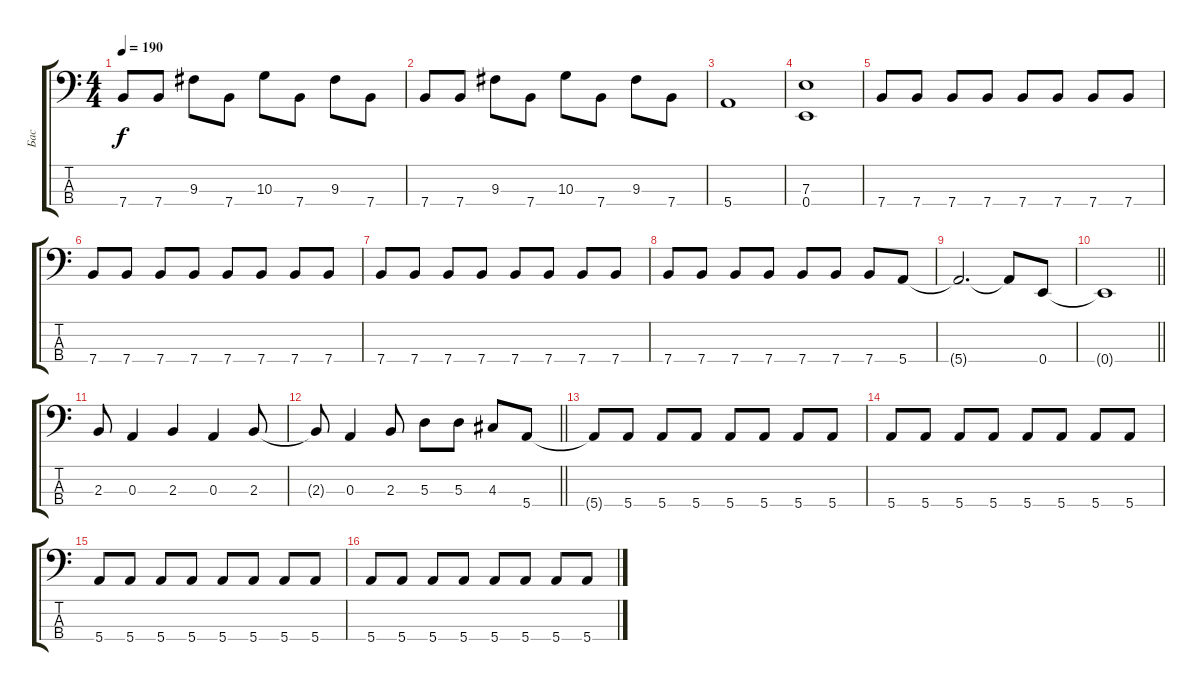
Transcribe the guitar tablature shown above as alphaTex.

\track ("Бас" "Бас") {instrument electricbassfinger}
\staff {score tabs}
\tuning (G2 D2 A1 E1) {hide}
\ts (4 4)
\tempo 190
\clef f4
\ks c
7.4.8{dy f} 7.4.8 9.3.8 7.4.8 10.3.8 7.4.8 9.3.8 7.4.8 |
7.4.8 7.4.8 9.3.8 7.4.8 10.3.8 7.4.8 9.3.8 7.4.8 |
5.4.1 |
(7.3 0.4).1 |
7.4.8 7.4.8 7.4.8 7.4.8 7.4.8 7.4.8 7.4.8 7.4.8 |
7.4.8 7.4.8 7.4.8 7.4.8 7.4.8 7.4.8 7.4.8 7.4.8 |
7.4.8 7.4.8 7.4.8 7.4.8 7.4.8 7.4.8 7.4.8 7.4.8 |
7.4.8 7.4.8 7.4.8 7.4.8 7.4.8 7.4.8 7.4.8 5.4.8 |
5.4{t}.2{d} 5.4{t}.8 0.4.8 |
\barLineRight lightlight
0.4{t}.1 |
2.3.8 0.3.4 2.3.4 0.3.4 2.3.8 |
\barLineRight lightlight
2.3{t}.8 0.3.4 2.3.8 5.3.8 5.3.8 4.3.8 5.4.8 |
5.4{t}.8 5.4.8 5.4.8 5.4.8 5.4.8 5.4.8 5.4.8 5.4.8 |
5.4.8 5.4.8 5.4.8 5.4.8 5.4.8 5.4.8 5.4.8 5.4.8 |
5.4.8 5.4.8 5.4.8 5.4.8 5.4.8 5.4.8 5.4.8 5.4.8 |
5.4.8 5.4.8 5.4.8 5.4.8 5.4.8 5.4.8 5.4.8 5.4.8
